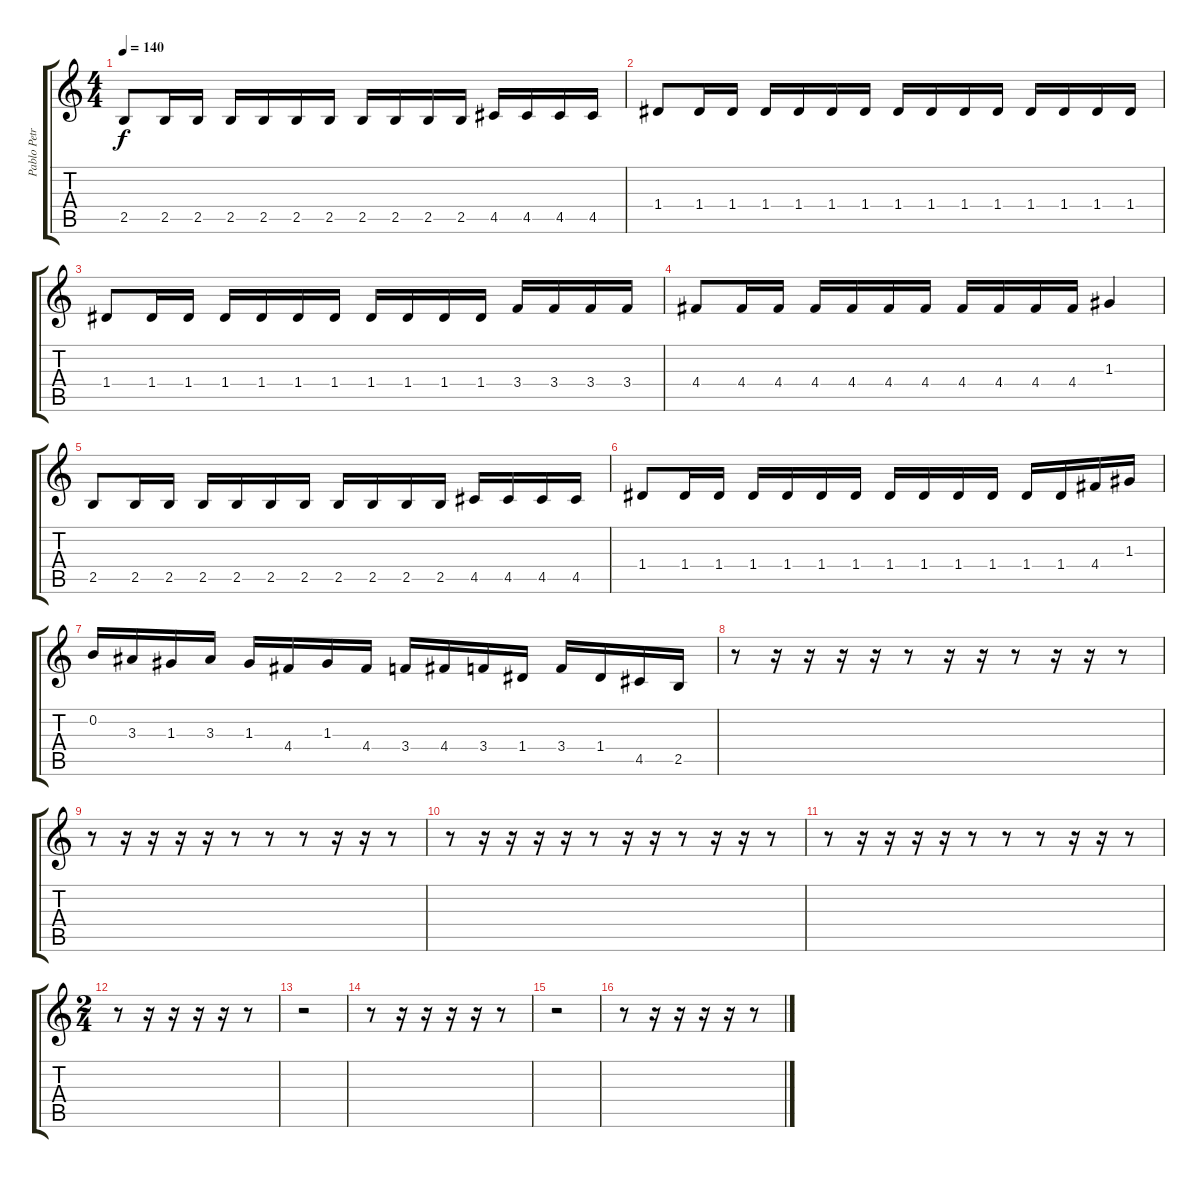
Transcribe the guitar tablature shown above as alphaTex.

\track ("Pablo Petrucci García" "Pablo Petr") {instrument distortionguitar}
\staff {score tabs}
\tuning (E4 B3 G3 D3 A2 E2) {hide}
\ts (4 4)
\tempo 140
\clef g2
\ks c
2.5.8{dy f} 2.5.16 2.5.16 2.5.16 2.5.16 2.5.16 2.5.16 2.5.16 2.5.16 2.5.16 2.5.16 4.5.16 4.5.16 4.5.16 4.5.16 |
1.4.8 1.4.16 1.4.16 1.4.16 1.4.16 1.4.16 1.4.16 1.4.16 1.4.16 1.4.16 1.4.16 1.4.16 1.4.16 1.4.16 1.4.16 |
1.4.8 1.4.16 1.4.16 1.4.16 1.4.16 1.4.16 1.4.16 1.4.16 1.4.16 1.4.16 1.4.16 3.4.16 3.4.16 3.4.16 3.4.16 |
4.4.8 4.4.16 4.4.16 4.4.16 4.4.16 4.4.16 4.4.16 4.4.16 4.4.16 4.4.16 4.4.16 1.3.4 |
2.5.8 2.5.16 2.5.16 2.5.16 2.5.16 2.5.16 2.5.16 2.5.16 2.5.16 2.5.16 2.5.16 4.5.16 4.5.16 4.5.16 4.5.16 |
1.4.8 1.4.16 1.4.16 1.4.16 1.4.16 1.4.16 1.4.16 1.4.16 1.4.16 1.4.16 1.4.16 1.4.16 1.4.16 4.4.16 1.3.16 |
0.2.16 3.3.16 1.3.16 3.3.16 1.3.16 4.4.16 1.3.16 4.4.16 3.4.16 4.4.16 3.4.16 1.4.16 3.4.16 1.4.16 4.5.16 2.5.16 |
r.8 r.16 r.16 r.16 r.16 r.8 r.16 r.16 r.8 r.16 r.16 r.8 |
r.8 r.16 r.16 r.16 r.16 r.8 r.8 r.8 r.16 r.16 r.8 |
r.8 r.16 r.16 r.16 r.16 r.8 r.16 r.16 r.8 r.16 r.16 r.8 |
r.8 r.16 r.16 r.16 r.16 r.8 r.8 r.8 r.16 r.16 r.8 |
\ts (2 4)
r.8 r.16 r.16 r.16 r.16 r.8 |
r.2 |
r.8 r.16 r.16 r.16 r.16 r.8 |
r.2 |
r.8 r.16 r.16 r.16 r.16 r.8
